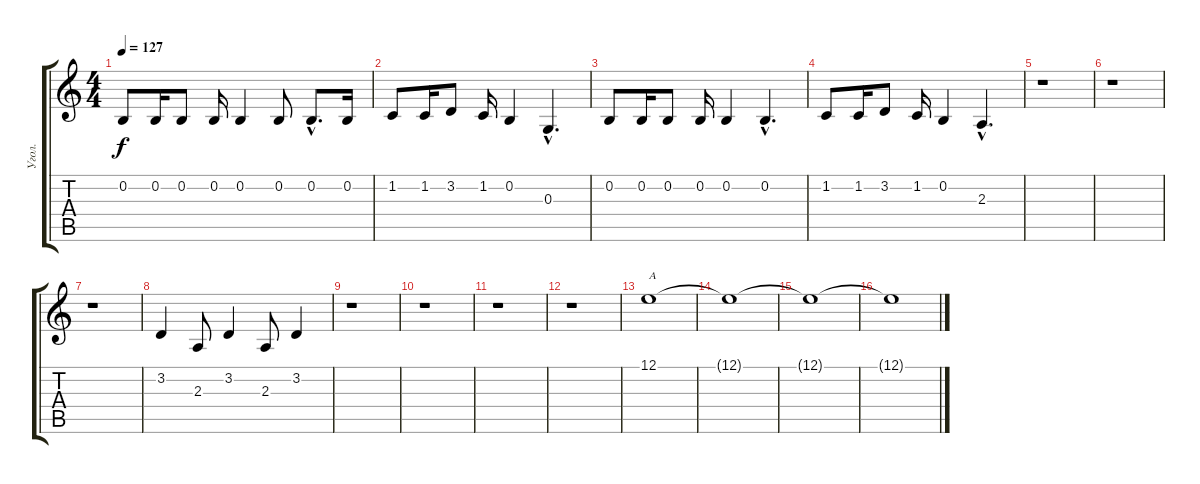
\track ("Угол." "Угол.") {instrument lead6voice}
\staff {score tabs}
\tuning (E4 B3 G3 D3 A2 E2) {hide}
\ts (4 4)
\tempo 127
\clef g2
\ks c
0.2.8{dy f} 0.2.16 0.2.8 0.2.16 0.2.4 0.2.8 0.2{hac}.8{d} 0.2.16 |
1.2.8 1.2.16 3.2.8 1.2.16 0.2.4 0.3{hac}.4{d} |
0.2.8 0.2.16 0.2.8 0.2.16 0.2.4 0.2{hac}.4{d} |
1.2.8 1.2.16 3.2.8 1.2.16 0.2.4 2.3{hac}.4{d} |
r.1 |
r.1 |
r.1 |
3.2.4 2.3.8 3.2.4 2.3.8 3.2.4 |
r.1 |
r.1 |
r.1 |
r.1 |
12.1.1{txt "А"} |
12.1{t}.1 |
12.1{t}.1 |
12.1{t}.1
